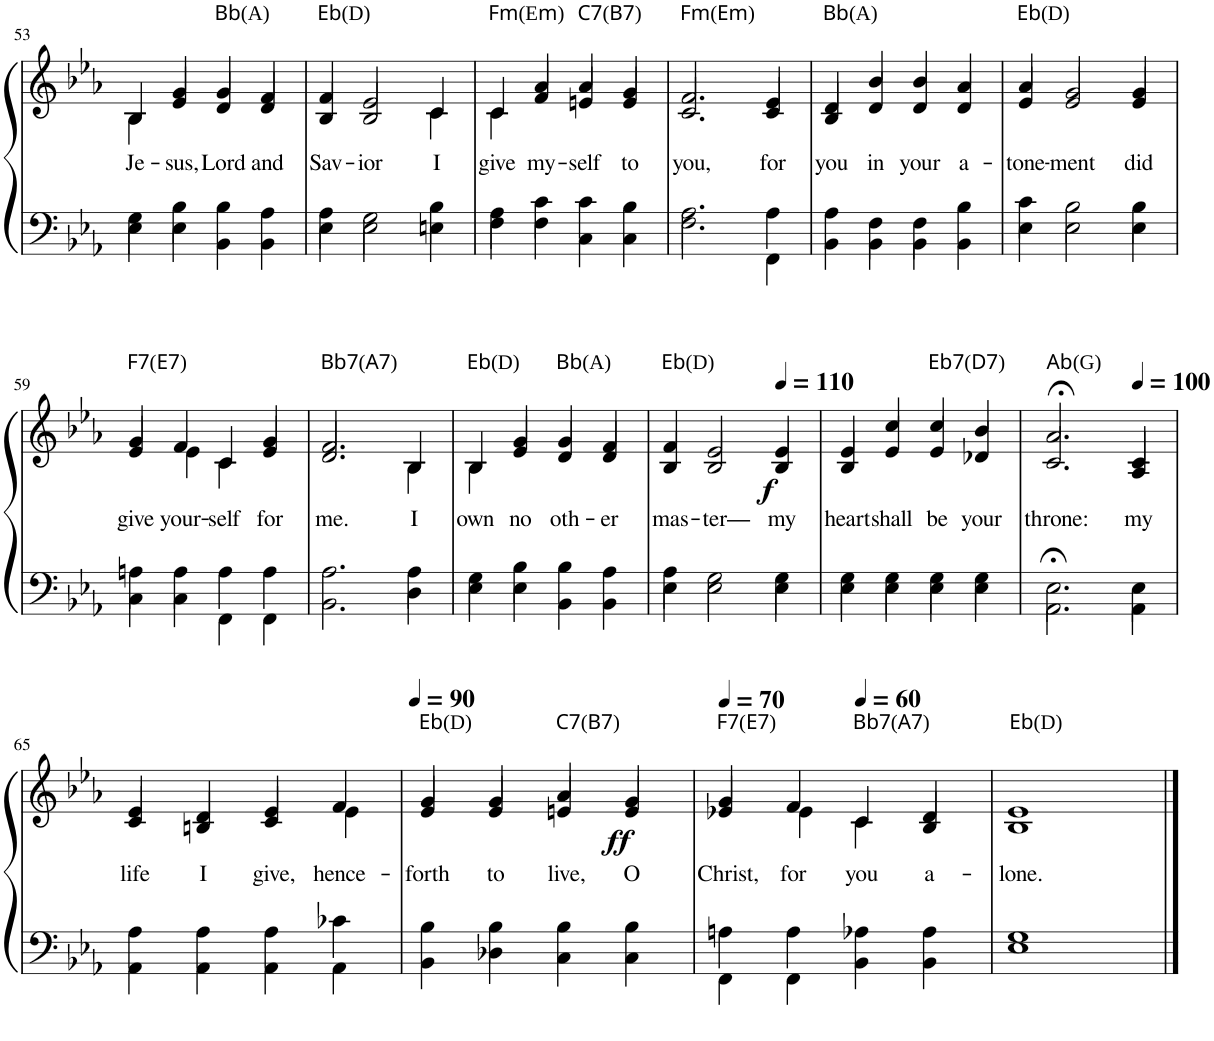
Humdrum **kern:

**kern	**kern	**text	**dynam
*part1	*part1	*part1	*part1
*staff2	*staff1	*staff1	*staff1/2
*I"Piano	*	*	*
*I'Pno.	*	*	*
!!LO:PB:g=z
*clefF4	*clefG2	*	*
*k[b-e-a-]	*k[b-e-a-]	*	*
*M4/4	*M4/4	*	*
=53	=53	=53	=53
*^	*	*	*
!	!	!	!LO:LY:b	!
*	*	*^	*	*
4G\	4E-\	4B-/	4B-\	Je-	.
!	!	!	!	!LO:LY:b	!
4B-\	4E-\	4g/	4e-/	-sus,	.
!	!	!LO:TX:a:t=Bb	!	!	!
!	!	!LO:TX:a:t=(A)	!	!	!
!	!	!	!	!LO:LY:b	!
4B-\	4BB-\	4g/	4d/	Lord	.
!	!	!	!	!LO:LY:b	!
4A-\	4BB-\	4f/	4d/	and	.
=54	=54	=54	=54	=54	=54
!	!	!LO:TX:a:t=Eb	!	!	!
!	!	!LO:TX:a:t=(D)	!	!	!
!	!	!	!	!LO:LY:b	!
4A-\	4E-\	4f/	4B-/	Sav-	.
!	!	!	!	!LO:LY:b	!
2G\	2E-\	2e-/	2B-/	-ior	.
!	!	!	!	!LO:LY:b	!
4B-\	4En\	4c/	4c\	I	.
=55	=55	=55	=55	=55	=55
!	!	!LO:TX:a:t=Fm	!	!	!
!	!	!LO:TX:a:t=(E	!	!	!
!	!	!LO:TX:a:t=m	!	!	!
!	!	!LO:TX:a:t=)	!	!	!
!	!	!	!	!LO:LY:b	!
4A-\	4F\	4c/	4c\	give	.
!	!	!	!	!LO:LY:b	!
4c\	4F\	4a-/	4f/	my-	.
!	!	!LO:TX:a:t=C7	!	!	!
!	!	!LO:TX:a:t=(	!	!	!
!	!	!LO:TX:a:t=B7	!	!	!
!	!	!LO:TX:a:t=)	!	!	!
!	!	!	!	!LO:LY:b	!
4c\	4C\	4a-/	4en/	-self	.
!	!	!	!	!LO:LY:b	!
4B-\	4C\	4g/	4e/	to	.
=56	=56	=56	=56	=56	=56
!	!	!LO:TX:a:t=Fm	!	!	!
!	!	!LO:TX:a:t=(	!	!	!
!	!	!LO:TX:a:t=Em	!	!	!
!	!	!LO:TX:a:t=)	!	!	!
!	!	!	!	!LO:LY:b	!
2.A-\	2.F\	2.f/	2.c/	you,	.
!	!	!	!	!LO:LY:b	!
4A-\	4FF\	4e-/	4c/	for	.
=57	=57	=57	=57	=57	=57
!	!	!LO:TX:a:t=Bb	!	!	!
!	!	!LO:TX:a:t=(A)	!	!	!
!	!	!	!	!LO:LY:b	!
4A-\	4BB-\	4d/	4B-/	you	.
!	!	!	!	!LO:LY:b	!
4F\	4BB-\	4b-/	4d/	in	.
!	!	!	!	!LO:LY:b	!
4F\	4BB-\	4b-/	4d/	your	.
!	!	!	!	!LO:LY:b	!
4B-\	4BB-\	4a-/	4d/	a-	.
=58	=58	=58	=58	=58	=58
!	!	!LO:TX:a:t=Eb	!	!	!
!	!	!LO:TX:a:t=(D)	!	!	!
!	!	!	!	!LO:LY:b	!
4c\	4E-\	4a-/	4e-/	-tone-	.
!	!	!	!	!LO:LY:b	!
2B-\	2E-\	2g/	2e-/	-ment	.
!	!	!	!	!LO:LY:b	!
4B-\	4E-\	4g/	4e-/	did	.
!!LO:LB:g=z	!!
=59	=59	=59	=59	=59	=59
!	!	!LO:TX:a:t=F7	!	!	!
!	!	!LO:TX:a:t=(	!	!	!
!	!	!LO:TX:a:t=E7	!	!	!
!	!	!LO:TX:a:t=)	!	!	!
!	!	!	!	!LO:LY:b	!
4An\	4C\	4g/	4e-/	give	.
!	!	!	!	!LO:LY:b	!
4A\	4C\	4f/	4e-\	your-	.
!	!	!	!	!LO:LY:b	!
4A\	4FF\	4c/	4c\	-self	.
!	!	!	!	!LO:LY:b	!
4A\	4FF\	4g/	4e-/	for	.
=60	=60	=60	=60	=60	=60
!	!	!LO:TX:a:t=Bb7	!	!	!
!	!	!LO:TX:a:t=(	!	!	!
!	!	!LO:TX:a:t=A7	!	!	!
!	!	!LO:TX:a:t=)	!	!	!
!	!	!	!	!LO:LY:b	!
2.A-\	2.BB-\	2.f/	2.d/	me.	.
!	!	!	!	!LO:LY:b	!
4A-\	4D\	4B-/	4B-\	I	.
=61	=61	=61	=61	=61	=61
!	!	!LO:TX:a:t=Eb	!	!	!
!	!	!LO:TX:a:t=(D)	!	!	!
!	!	!	!	!LO:LY:b	!
4G\	4E-\	4B-/	4B-\	own	.
!	!	!	!	!LO:LY:b	!
4B-\	4E-\	4g/	4e-/	no	.
!	!	!LO:TX:a:t=Bb	!	!	!
!	!	!LO:TX:a:t=(A)	!	!	!
!	!	!	!	!LO:LY:b	!
4B-\	4BB-\	4g/	4d/	oth-	.
!	!	!	!	!LO:LY:b	!
4A-\	4BB-\	4f/	4d/	-er	.
=62	=62	=62	=62	=62	=62
!	!	!LO:TX:a:t=Eb	!	!	!
!	!	!LO:TX:a:t=(D)	!	!	!
!	!	!	!	!LO:LY:b	!
4A-\	4E-\	4f/	4B-/	mas-	.
!	!	!	!	!LO:LY:b	!
2G\	2E-\	2e-/	2B-/	-ter—	.
*	*	*MM110	*	*	*
!	!	!	!	!LO:LY:b	!LO:DY:b
4G\	4E-\	4e-/	4B-/	my	f
=63	=63	=63	=63	=63	=63
!	!	!	!	!LO:LY:b	!
4G\	4E-\	4e-/	4B-/	heart	.
!	!	!	!	!LO:LY:b	!
4G\	4E-\	4cc/	4e-/	shall	.
!	!	!LO:TX:a:t=Eb7	!	!	!
!	!	!LO:TX:a:t=(	!	!	!
!	!	!LO:TX:a:t=D7	!	!	!
!	!	!LO:TX:a:t=)	!	!	!
!	!	!	!	!LO:LY:b	!
4G\	4E-\	4cc/	4e-/	be	.
!	!	!	!	!LO:LY:b	!
4G\	4E-\	4b-/	4d-X/	your	.
=64	=64	=64	=64	=64	=64
!	!	!LO:TX:a:t=Ab	!	!	!
!	!	!LO:TX:a:t=(G)	!	!	!
!	!	!	!	!LO:LY:b	!
2.E-;<\	2.AA-\	2.a-;</	2.c/	throne:	.
*	*	*MM100	*	*	*
!	!	!	!	!LO:LY:b	!
4E-\	4AA-\	4c/	4A-/	my	.
!!LO:LB:g=z	!!
=65	=65	=65	=65	=65	=65
!	!	!	!	!LO:LY:b	!
4A-\	4AA-\	4e-/	4c/	life	.
!	!	!	!	!LO:LY:b	!
4A-\	4AA-\	4d/	4Bn/	I	.
!	!	!	!	!LO:LY:b	!
4A-\	4AA-\	4e-/	4c/	give,	.
!	!	!	!	!LO:LY:b	!
4c-X\	4AA-\	4f/	4e-\	hence-	.
=66	=66	=66	=66	=66	=66
*	*	*MM90	*	*	*
!	!	!LO:TX:a:t=Eb	!	!	!
!	!	!LO:TX:a:t=(D)	!	!	!
!	!	!	!	!LO:LY:b	!
4B-\	4BB-\	4g/	4e-/	-forth	.
!	!	!	!	!LO:LY:b	!
4B-\	4D-X\	4g/	4e-/	to	.
!	!	!LO:TX:a:t=C7	!	!	!
!	!	!LO:TX:a:t=(	!	!	!
!	!	!LO:TX:a:t=B7	!	!	!
!	!	!LO:TX:a:t=)	!	!	!
!	!	!	!	!LO:LY:b	!
4B-\	4C\	4a-/	4en/	live,	.
!	!	!	!	!LO:LY:b	!LO:DY:b
4B-\	4C\	4g/	4e/	O	ff
=67	=67	=67	=67	=67	=67
*	*	*MM70	*	*	*
!	!	!LO:TX:a:t=F7	!	!	!
!	!	!LO:TX:a:t=(	!	!	!
!	!	!LO:TX:a:t=E7	!	!	!
!	!	!LO:TX:a:t=)	!	!	!
!	!	!	!	!LO:LY:b	!
4An\	4FF\	4g/	4e-X/	Christ,	.
!	!	!	!	!LO:LY:b	!
4A\	4FF\	4f/	4e-\	for	.
*	*	*MM60	*	*	*
!	!	!LO:TX:a:t=Bb7	!	!	!
!	!	!LO:TX:a:t=(	!	!	!
!	!	!LO:TX:a:t=A7	!	!	!
!	!	!LO:TX:a:t=)	!	!	!
!	!	!	!	!LO:LY:b	!
4A-X\	4BB-\	4c/	4c\	you	.
!	!	!	!	!LO:LY:b	!
4A-\	4BB-\	4d/	4B-/	a-	.
=68	=68	=68	=68	=68	=68
!	!	!LO:TX:a:t=Eb	!	!	!
!	!	!LO:TX:a:t=(D)	!	!	!
!	!	!	!	!LO:LY:b	!
1G	1E-	1e-	1B-	-lone.	.
*v	*v	*	*	*	*
*	*v	*v	*	*
==	==	==	==
*-	*-	*-	*-
